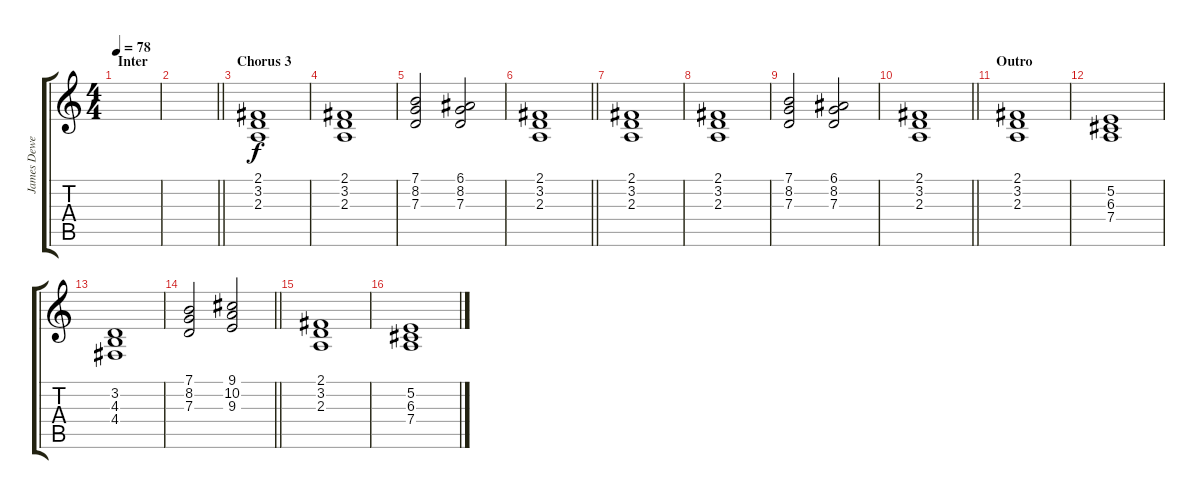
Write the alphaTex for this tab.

\track ("James Dewees [Acoustic Gtr/FX]" "James Dewe") {instrument pad7halo}
\staff {score tabs}
\tuning (E4 B3 G3 D3 A2 E2) {hide}
\ts (4 4)
\section ("" "Inter")
\tempo 78
\clef g2
\ks c
|
\barLineRight lightlight
|
\section ("" "Chorus 3")
(2.1 3.2 2.3).1{volume 5 balance 8 instrument pad7halo} |
(2.1 3.2 2.3).1 |
(7.1 8.2 7.3).2 (6.1 8.2 7.3).2 |
\barLineRight lightlight
(2.1 3.2 2.3).1 |
(2.1 3.2 2.3).1 |
(2.1 3.2 2.3).1 |
(7.1 8.2 7.3).2 (6.1 8.2 7.3).2 |
\barLineRight lightlight
(2.1 3.2 2.3).1 |
\section ("" "Outro")
(2.1 3.2 2.3).1 |
(5.2 6.3 7.4).1 |
(3.2 4.3 4.4).1 |
\barLineRight lightlight
(7.1 8.2 7.3).2 (9.1 10.2 9.3).2 |
(2.1 3.2 2.3).1 |
(5.2 6.3 7.4).1
